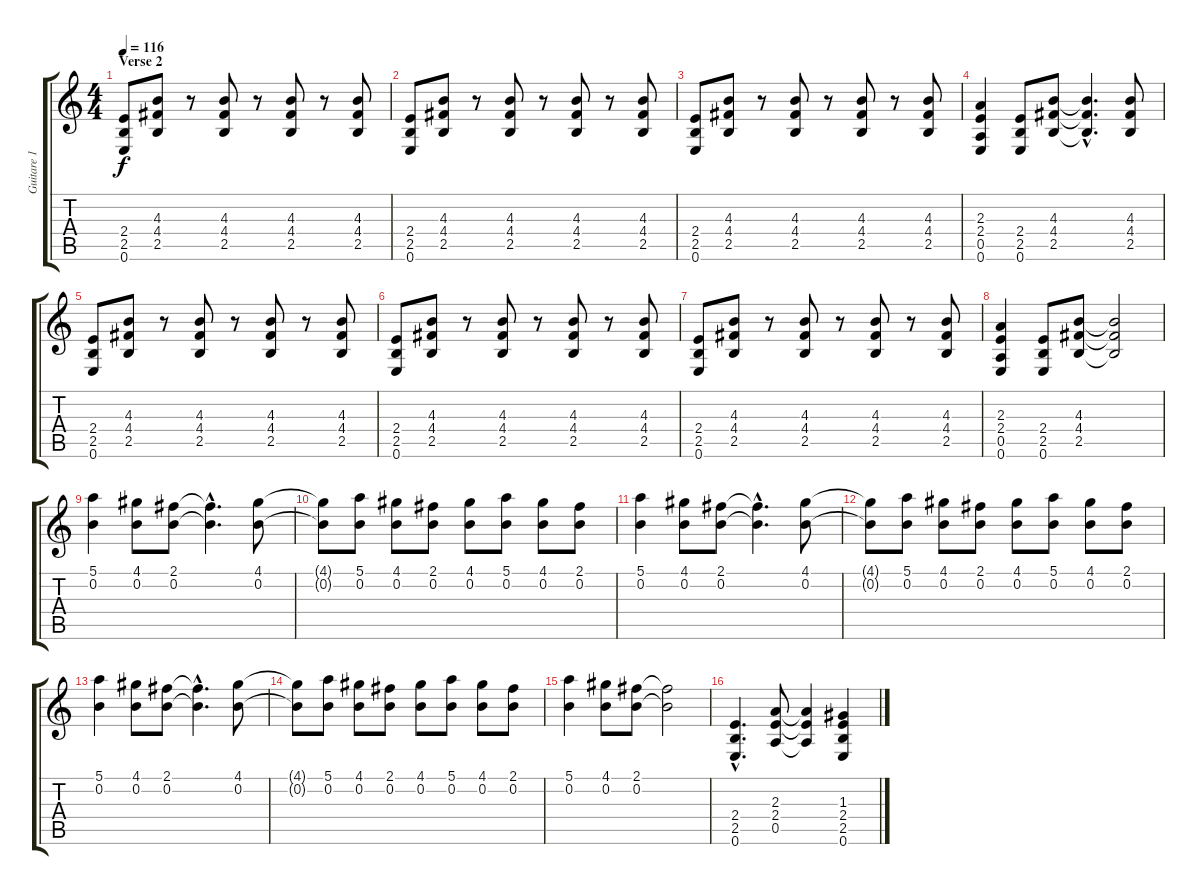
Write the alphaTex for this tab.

\track ("Guitare 1" "Guitare 1") {instrument distortionguitar}
\staff {score tabs}
\tuning (E4 B3 G3 D3 A2 E2) {hide}
\ts (4 4)
\section ("" "Verse 2")
\tempo 116
\clef g2
\ks c
(2.4 2.5 0.6).8{dy f volume 16} (4.3 4.4 2.5).8 r.8 (4.3 4.4 2.5).8 r.8 (4.3 4.4 2.5).8 r.8 (4.3 4.4 2.5).8 |
(2.4 2.5 0.6).8 (4.3 4.4 2.5).8 r.8 (4.3 4.4 2.5).8 r.8 (4.3 4.4 2.5).8 r.8 (4.3 4.4 2.5).8 |
(2.4 2.5 0.6).8 (4.3 4.4 2.5).8 r.8 (4.3 4.4 2.5).8 r.8 (4.3 4.4 2.5).8 r.8 (4.3 4.4 2.5).8 |
(2.3 2.4 0.5 0.6).4 (2.4 2.5 0.6).8 (4.3 4.4 2.5).8 (4.3{hac t} 4.4{hac t} 2.5{hac t}).4{d} (4.3 4.4 2.5).8 |
(2.4 2.5 0.6).8 (4.3 4.4 2.5).8 r.8 (4.3 4.4 2.5).8 r.8 (4.3 4.4 2.5).8 r.8 (4.3 4.4 2.5).8 |
(2.4 2.5 0.6).8 (4.3 4.4 2.5).8 r.8 (4.3 4.4 2.5).8 r.8 (4.3 4.4 2.5).8 r.8 (4.3 4.4 2.5).8 |
(2.4 2.5 0.6).8 (4.3 4.4 2.5).8 r.8 (4.3 4.4 2.5).8 r.8 (4.3 4.4 2.5).8 r.8 (4.3 4.4 2.5).8 |
(2.3 2.4 0.5 0.6).4 (2.4 2.5 0.6).8 (4.3 4.4 2.5).8 (4.3{t} 4.4{t} 2.5{t}).2 |
(5.1 0.2).4 (4.1 0.2).8 (2.1 0.2).8 (2.1{hac t} 0.2{hac t}).4{d} (4.1 0.2).8 |
(4.1{t} 0.2{t}).8 (5.1 0.2).8 (4.1 0.2).8 (2.1 0.2).8 (4.1 0.2).8 (5.1 0.2).8 (4.1 0.2).8 (2.1 0.2).8 |
(5.1 0.2).4 (4.1 0.2).8 (2.1 0.2).8 (2.1{hac t} 0.2{hac t}).4{d} (4.1 0.2).8 |
(4.1{t} 0.2{t}).8 (5.1 0.2).8 (4.1 0.2).8 (2.1 0.2).8 (4.1 0.2).8 (5.1 0.2).8 (4.1 0.2).8 (2.1 0.2).8 |
(5.1 0.2).4 (4.1 0.2).8 (2.1 0.2).8 (2.1{hac t} 0.2{hac t}).4{d} (4.1 0.2).8 |
(4.1{t} 0.2{t}).8 (5.1 0.2).8 (4.1 0.2).8 (2.1 0.2).8 (4.1 0.2).8 (5.1 0.2).8 (4.1 0.2).8 (2.1 0.2).8 |
(5.1 0.2).4 (4.1 0.2).8 (2.1 0.2).8 (2.1{t} 0.2{t}).2 |
(2.4{hac} 2.5{hac} 0.6{hac}).4{d} (2.3 2.4 0.5).8 (2.3{t} 2.4{t} 0.5{t}).4 (1.3 2.4 2.5 0.6).4
